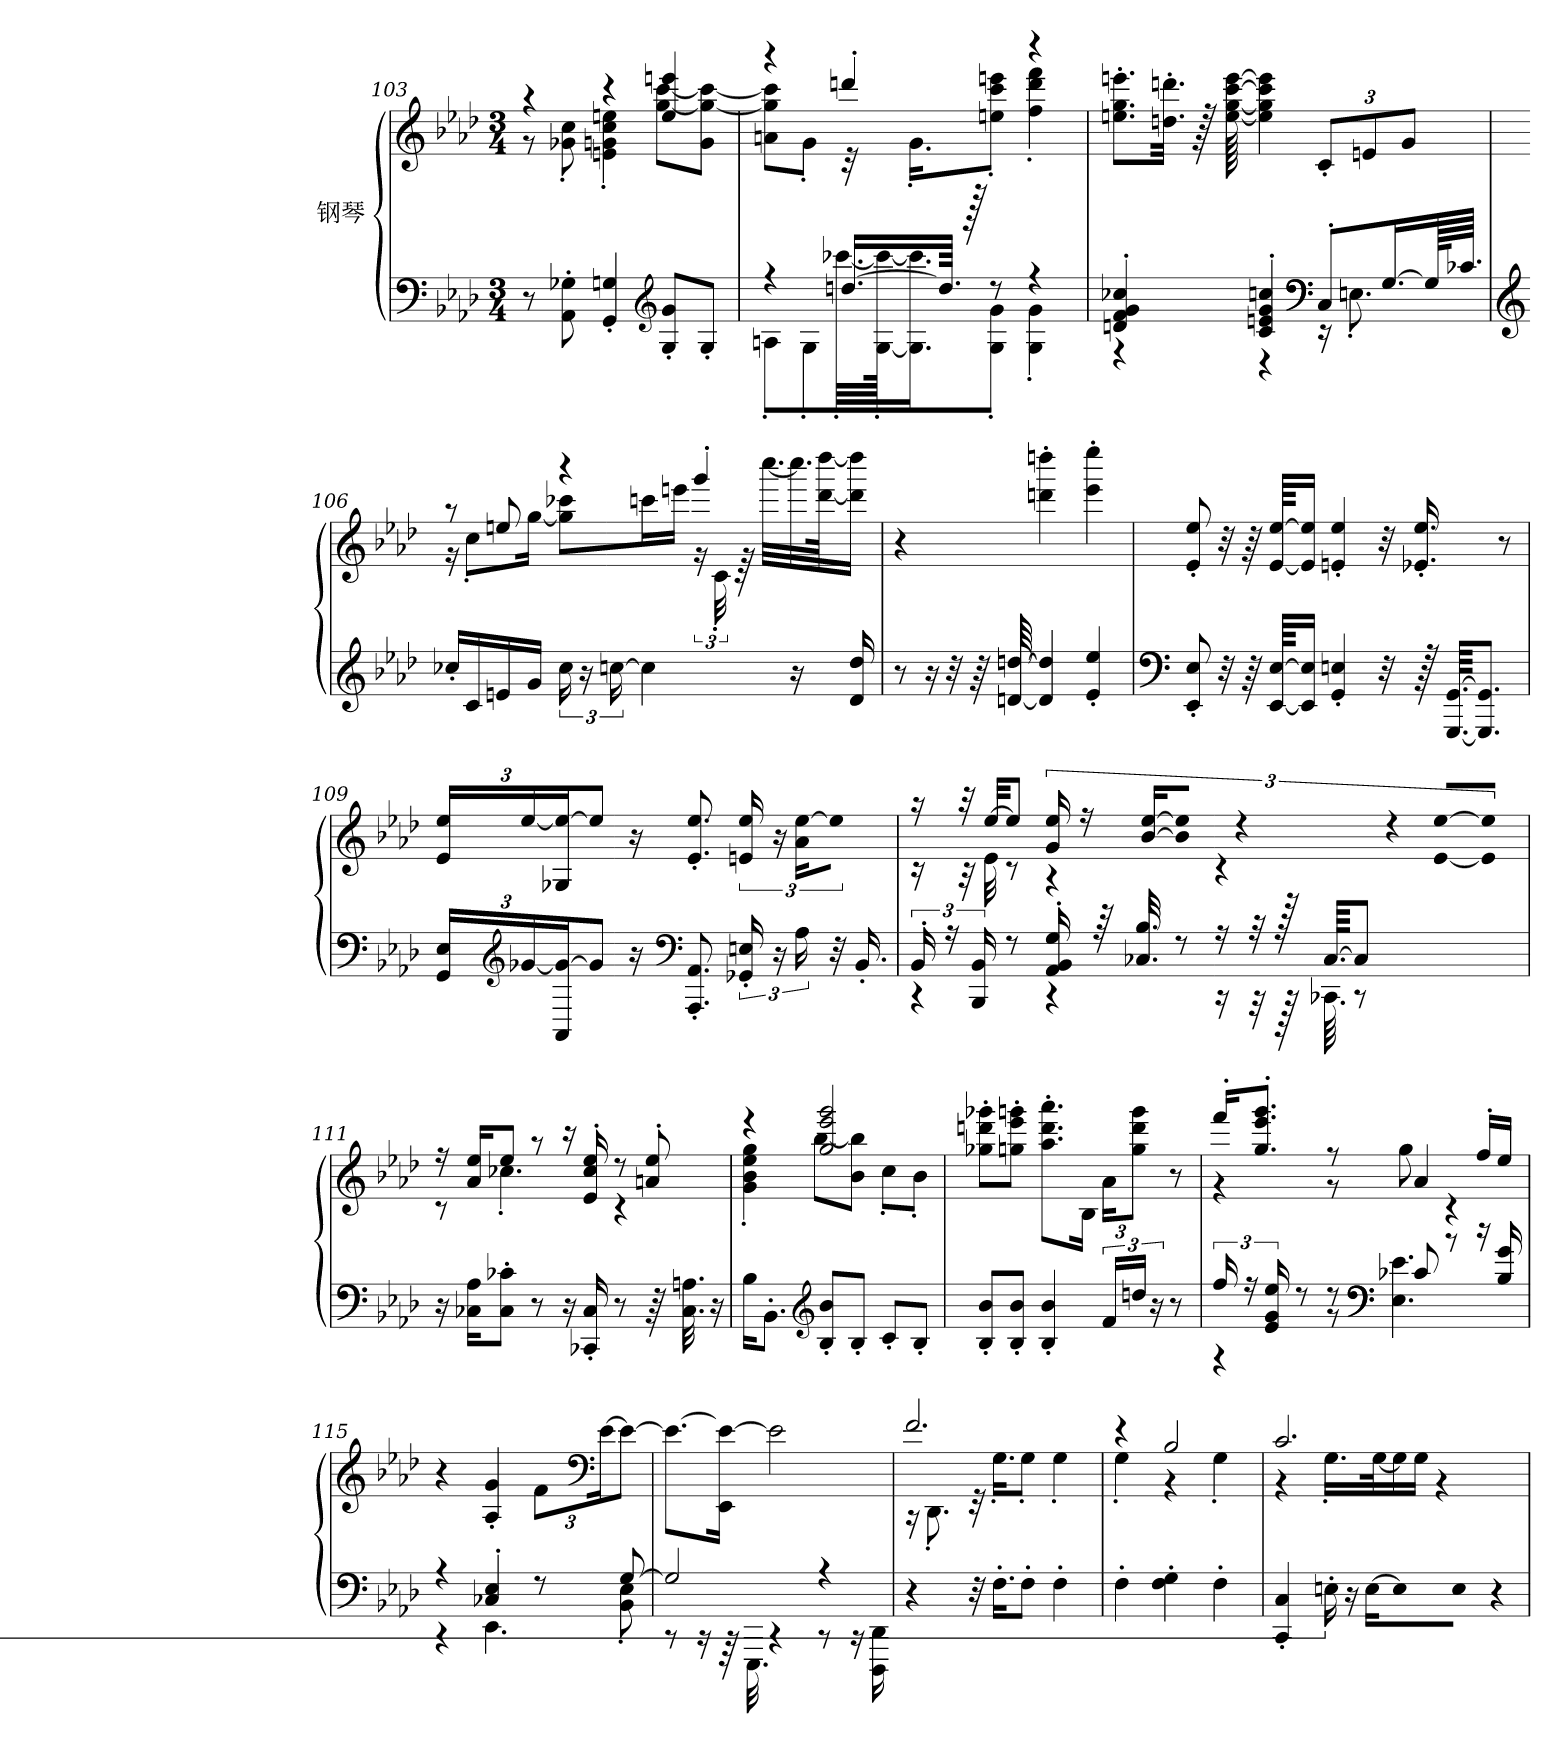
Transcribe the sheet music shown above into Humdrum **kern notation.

**kern	**kern
*part1	*part1
*staff2	*staff1
*I"钢琴	*
*clefF4	*clefG2
*k[b-e-a-d-]	*k[b-e-a-d-]
*M3/4	*M3/4
=103	=103
*	*^
8r	4r	8r
8AA-\' 8G-X\'	.	8g-X\' 8cc\'
4GG/' 4Gn/'	4r	4en\' 4gn\' 4cc\' 4een\'
*clefG2	*	*
8G/' 8g/'L	4ee/ 4eeen/	[8gg\ [8ccc\L
8G'/J	.	8g\ 8gg\_ 8ccc\_J
!!LO:LB:g=z	!!
=104	=104	=104
*^	*	*
4r	8An'\L	4r	8an\ 8gg\] 8ccc\]L
.	8G'\	.	8g'\J
[16.ddn/LL	[64.ccc-X'\LLL	4dddn'/	32r
.	[128G\' 128ccc-\_'JJK	.	.
.	16.G\] 16.ccc-\]J	.	16.g'\KL
64.dd/JJkk]	.	.	.
128r	.	.	.
8r	8G\' 8g\'J	.	8een\' 8ccc\' 8eeen\'J
4r	4G\' 4g\'	4r	4ff\' 4ddd\' 4fff\'
*	*	*v	*v
=105	=105	=105
4dn/' 4f/' 4g/' 4cc-X/'	4r	8.een\' 8.gg\' 8.eeen\'L
.	.	32.ddn\' 32.dddn\'Jkk
.	.	128r
.	.	[128ee\ [128gg\ [128ccc\ [128eee\
4c/' 4en/' 4g/' 4ccn/'	4r	4ee\] 4gg\] 4ccc\] 4eee\]
*clefF4	*	*
*	*	*Xbrackettup
8C'/L	16r	12c'/L
.	8.En'\	.
.	.	12en/
[16.G/L	.	.
.	.	12g/J
128G/KLL]	.	.
64.c-X/JJJJ	.	.
*v	*v	*
!!LO:LB:g=z
=106	=106
*clefG2	*
*	*^
16cc-X'/LL	8r	16r
16c/	.	8cc'\L
16en/	8een/	.
16g/JJ	.	[16gg\Jk
24cc-\	4r	8gg\] 8ccc-X\L
24r	.	.
[24ccn\	.	.
4cc\]	.	16cccn\L
.	.	16eeen\JJ
*	*	*brackettup
.	4ggg'/	24r
.	.	48c'\
.	.	64r
.	.	[32.cccc\LLL
16r	.	32.cccc\]
.	.	[64ddd-\ [64dddd-\JK
16d-/ 16dd-/	.	16ddd-\] 16dddd-\]JJ
*	*v	*v
=107	=107
8r	4r
16r	.
32r	.
64r	.
[64dn/ [64ddn/	.
4d/] 4dd/]	4dddn\' 4ddddn\'
4e-/' 4ee-/'	4eee-\' 4eeee-\'
!!LO:LB:g=z
=108	=108
*clefF4	*
8EE-/' 8E-/'	8e-/' 8ee-/'
32r	32r
64r	64r
[64EE-/ [64E-/KKLL	[64e-/ [64ee-/KKLL
16EE-/] 16E-/]JJ	16e-/] 16ee-/]JJ
4GG/' 4En/'	4en/' 4ee-/'
32r	32r
128r	16.e-X/' 16.ee-/'
[64.GGG/ [64.GG/KKKL	.
8.GGG/] 8.GG/]J	.
.	8r
=109	=109
*Xbrackettup	*Xbrackettup
24GG/ 24E-/LL	24e-/ 24ee-/LL
*clefG2	*
[24g-X/	[24ee-/
24AA-/ 24g-/_J	24G-X/ 24ee-/_J
8g-/J]	8ee-/J]
16r	16r
*clefF4	*
8.AAA-/' 8.AA-/'	8.e-/' 8.ee-/'
*brackettup	*brackettup
24GG-X/' 24En/'	24en/ 24ee-/
24r	24r
24A-\	24a-\ [24ee-\KL
32r	8ee-\J]
16.BB-'/	.
!!LO:LB:g=z
=110	=110
*^	*^
24BB-'/	4r	16r	16r
24r	.	.	.
.	.	32r	32r
24BBB-/ 24BB-/	.	.	.
.	.	[32ee-/KKL	32e-\
8r	.	8ee-/J]	8r
16AA-/' 16BB-/' 16G/'	4r	24g/ 24ee-/	4r
.	.	24r	.
64r	.	.	.
32.C-X/ 32.B-/	.	.	.
.	.	[24b-/ [24ee-/KL	.
8r	.	8b-/] 8ee-/]J	.
16r	16r	16r	4r
32r	32r	32r	.
128r	128r	[32e-/ [32ee-/KKL	.
[64.C-/KKKL	64.CC-X\	.	.
8C-/J]	8r	8e-/] 8ee-/]J	.
*v	*v	*	*
=111	=111	=111
16r	16r	8r
16C-X\ 16A-\KL	16a-/ 16ee-/KL	.
8C-\' 8c-X\'J	8ee-/J	4.cc-X'\
8r	8r	.
16r	16r	.
16CC-X/' 16C-/'	16e-/' 16cc-/' 16ee-/'	.
8r	8r	4r
64r	8an/' 8ee-/'	.
32.C-\ 32.An\	.	.
16r	.	.
!!LO:LB:g=z	!!
=112	=112	=112
16B-\KL	4r	4g\' 4b-\' 4ee-\' 4gg\'
8.BB-'\J	.	.
*clefG2	*	*
8B-/' 8b-/'L	2gg/ 2eee-/ 2ggg/	[8bb-\L
8B-'/J	.	8b-\ 8bb-\]J
8c'/L	.	8cc'\L
8B-'/J	.	8b-'\J
*	*v	*v
=113	=113
8B-/' 8b-/'L	8gg-X\' 8dddn\' 8ggg-X\'L
8B-/' 8b-/'J	8ggn\' 8eee-\' 8gggn\'J
4B-/' 4b-/'	8.aa-\' 8.ddd\' 8.aaa-\'L
.	16B-\Jk
*	*Xbrackettup
24f/LL	24a-\KL
24ddn/JJ	12gg\ 12ddd\ 12ggg\J
24r	.
8r	8r
=114	=114
*^	*^
24ff/	4r	16fff'/KL	4r
24r	.	.	.
.	.	8.gg/' 8.eee-/' 8.ggg/'J	.
24e-/ 24g/ 24ee-/	.	.	.
8r	.	.	.
8r	8r	8r	8r
*clefF4	*	*	*
8c-X/	4.E-\ 4.e-\	4a-/	8gg\
8r	.	.	4r
16r	.	16ff'/LL	.
16B-/ 16g/	.	16ee-/JJ	.
*	*	*v	*v
!!LO:PB:g=z
=115	=115	=115
4r	4r	4r
4C-X/' 4E-/'	4.EE-\	4A-/' 4g/'
8r	.	12f\L
*	*	*clefF4
.	.	[24e-\K
[8G/	8BB-\' 8E-\'	8e-\J_
=116	=116	=116
2G/]	8r	8.e-\L_
.	16r	.
.	64r	16EE-\ 16e-\_Jk
.	32.EEE-\	.
.	4r	2e-\]
4r	8r	.
.	16r	.
.	16DDD-\ 16DD-\	.
*v	*v	*
=117	=117
*	*^
4r	2.f/	16r
.	.	8.DD-'\
32r	.	32r
16.F'\KL	.	16.G'\KL
8F'\J	.	8G'\J
4F'\	.	4G'\
=118	=118	=118
4F'\	4r	4G'\
4F\' 4G\'	2B-/	4r
4F'\	.	4G'\
=119	=119	=119
4CC/' 4C/'	2.c/	4r
24En'\	.	16.G'\LL
24r	.	.
[24E\LL	.	.
.	.	[32G\K
16E\]	.	16G\]
16E\JJ	.	16G\JJ
4r	.	4r
*	*v	*v
=	=
*-	*-
